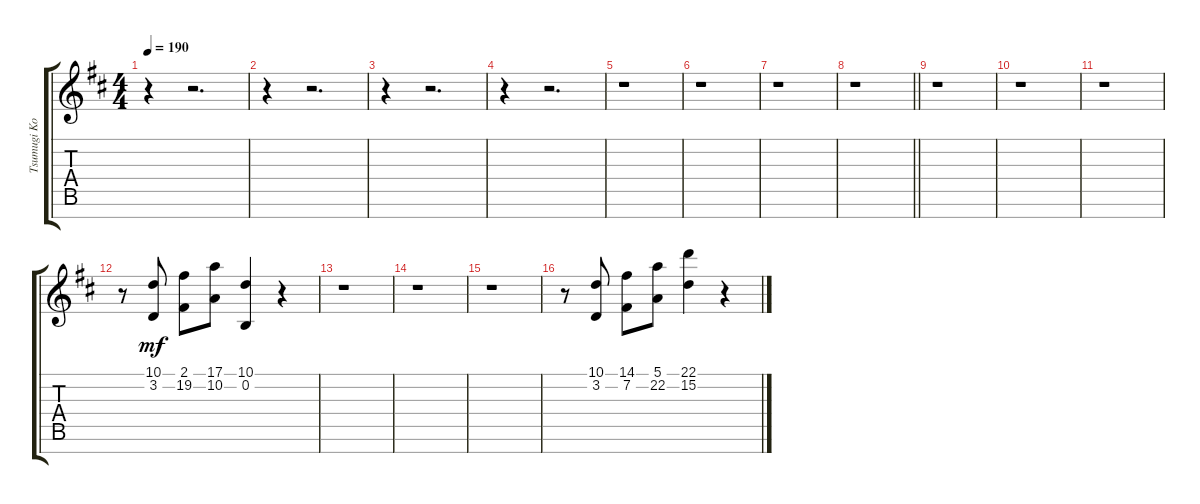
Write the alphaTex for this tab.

\track ("Tsumugi Kotobuki (Synth Lead)" "Tsumugi Ko") {instrument lead7fifths}
\staff {score tabs}
\tuning (E4 B3 G3 D3 A2 E2 B1) {hide}
\ts (4 4)
\section ("" "")
\tempo 190
\clef g2
\ks d
r.4{dy mf} r.2{d} |
r.4 r.2{d} |
r.4 r.2{d} |
r.4 r.2{d} |
r.1 |
r.1 |
r.1 |
\barLineRight lightlight
r.1 |
\section ("" "")
r.1 |
r.1 |
r.1 |
r.8 (10.1 3.2).8 (2.1 19.2).8 (17.1 10.2).8 (10.1 0.2).4 r.4 |
r.1 |
r.1 |
r.1 |
r.8 (10.1 3.2).8 (14.1 7.2).8 (5.1 22.2).8 (22.1 15.2).4 r.4
